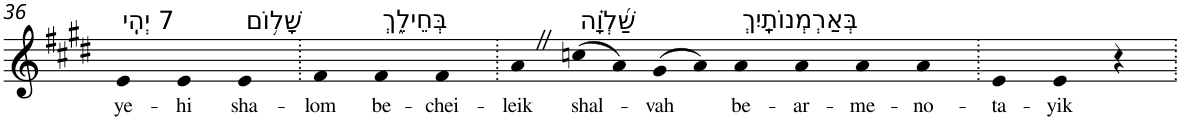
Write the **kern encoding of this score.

**kern	**text
*part1	*part1
*staff1	*staff1
*I"Piano	*
*I'Pno	*
!!LO:PB:g=z
*clefG2	*
*k[f#c#g#d#]	*
*E:	*
=36	=36
!LO:TX:a:t=7 יְהִֽי	!
!	!LO:LY:b
4e	ye-
!	!LO:LY:b
4e	-hi
!LO:TX:a:t=שָׁל֥וֹם	!
!	!LO:LY:b
4e	sha-
=37.	=37.
!	!LO:LY:b
4f#	-lom
!LO:TX:a:t=בְּחֵילֵ֑ךְ	!
!	!LO:LY:b
4f#	be-
!	!LO:LY:b
4f#	-chei-
=38.	=38.
!	!LO:LY:b
4aZ	-leik
!LO:TX:a:t=שַׁ֝לְוָ֗ה	!
!	!LO:LY:b
(>8ccn	shal-
8a)	.
!	!LO:LY:b
(>8g#	-vah
8a)	.
!LO:TX:a:t=בְּאַרְמְנוֹתָֽיִךְ	!
!	!LO:LY:b
4a	be-
!	!LO:LY:b
4a	-ar-
!	!LO:LY:b
4a	-me-
!	!LO:LY:b
4a	-no-
=39.	=39.
!	!LO:LY:b
4e	-ta-
!	!LO:LY:b
4e	-yik
4r	.
=.	=.
*-	*-
